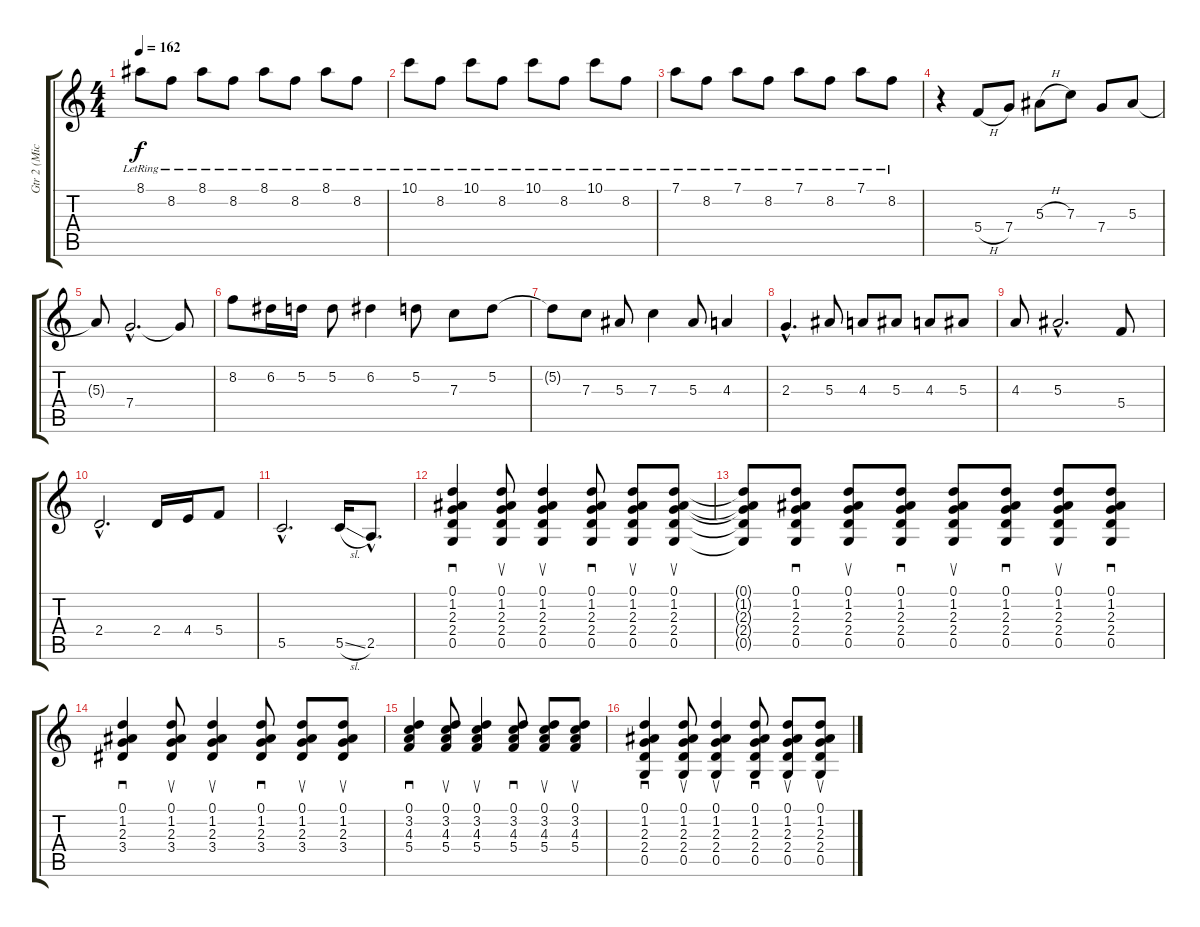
\track ("Gtr 2 (Michael Padget)" "Gtr 2 (Mic") {instrument acousticguitarsteel}
\staff {score tabs}
\tuning (D4 A3 F3 C3 G2 C2) {hide}
\ts (4 4)
\tempo 162
\clef g2
\ks c
8.1{lr}.8{dy f} 8.2{lr}.8 8.1{lr}.8 8.2{lr}.8 8.1{lr}.8 8.2{lr}.8 8.1{lr}.8 8.2{lr}.8 |
10.1{lr}.8 8.2{lr}.8 10.1{lr}.8 8.2{lr}.8 10.1{lr}.8 8.2{lr}.8 10.1{lr}.8 8.2{lr}.8 |
7.1{lr}.8 8.2{lr}.8 7.1{lr}.8 8.2{lr}.8 7.1{lr}.8 8.2{lr}.8 7.1{lr}.8 8.2{lr}.8 |
r.4 5.4{h}.8 7.4.8 5.3{h}.8 7.3.8 7.4.8 5.3.8 |
5.3{t}.8 7.4{hac}.2{d} 7.4{t}.8 |
8.2.8 6.2.16 5.2.16 5.2.8 6.2.4 5.2.8 7.3.8 5.2.8 |
5.2{t}.8 7.3.8 5.3.8 7.3.4 5.3.8 4.3.4 |
2.3{hac}.4{d} 5.3.8 4.3.8 5.3.8 4.3.8 5.3.8 |
4.3.8 5.3{hac}.2{d} 5.4.8 |
2.4{hac}.2{d} 2.4.16 4.4.16 5.4.8 |
5.5{hac}.2{d} 5.5{sl}.16 2.5{hac}.8{d} |
(0.1 1.2 2.3 2.4 0.5).4{sd volume 10} (0.1 1.2 2.3 2.4 0.5).8{su} (0.1 1.2 2.3 2.4 0.5).4{su} (0.1 1.2 2.3 2.4 0.5).8{sd} (0.1 1.2 2.3 2.4 0.5).8{su} (0.1 1.2 2.3 2.4 0.5).8{su} |
(0.1{t} 1.2{t} 2.3{t} 2.4{t} 0.5{t}).8 (0.1 1.2 2.3 2.4 0.5).8{sd} (0.1 1.2 2.3 2.4 0.5).8{su} (0.1 1.2 2.3 2.4 0.5).8{sd} (0.1 1.2 2.3 2.4 0.5).8{su} (0.1 1.2 2.3 2.4 0.5).8{sd} (0.1 1.2 2.3 2.4 0.5).8{su} (0.1 1.2 2.3 2.4 0.5).8{sd} |
(0.1 1.2 2.3 3.4).4{sd} (0.1 1.2 2.3 3.4).8{su} (0.1 1.2 2.3 3.4).4{su} (0.1 1.2 2.3 3.4).8{sd} (0.1 1.2 2.3 3.4).8{su} (0.1 1.2 2.3 3.4).8{su} |
(0.1 3.2 4.3 5.4).4{sd} (0.1 3.2 4.3 5.4).8{su} (0.1 3.2 4.3 5.4).4{su} (0.1 3.2 4.3 5.4).8{sd} (0.1 3.2 4.3 5.4).8{su} (0.1 3.2 4.3 5.4).8{su} |
(0.1 1.2 2.3 2.4 0.5).4{sd} (0.1 1.2 2.3 2.4 0.5).8{su} (0.1 1.2 2.3 2.4 0.5).4{su} (0.1 1.2 2.3 2.4 0.5).8{sd} (0.1 1.2 2.3 2.4 0.5).8{su} (0.1 1.2 2.3 2.4 0.5).8{su}
